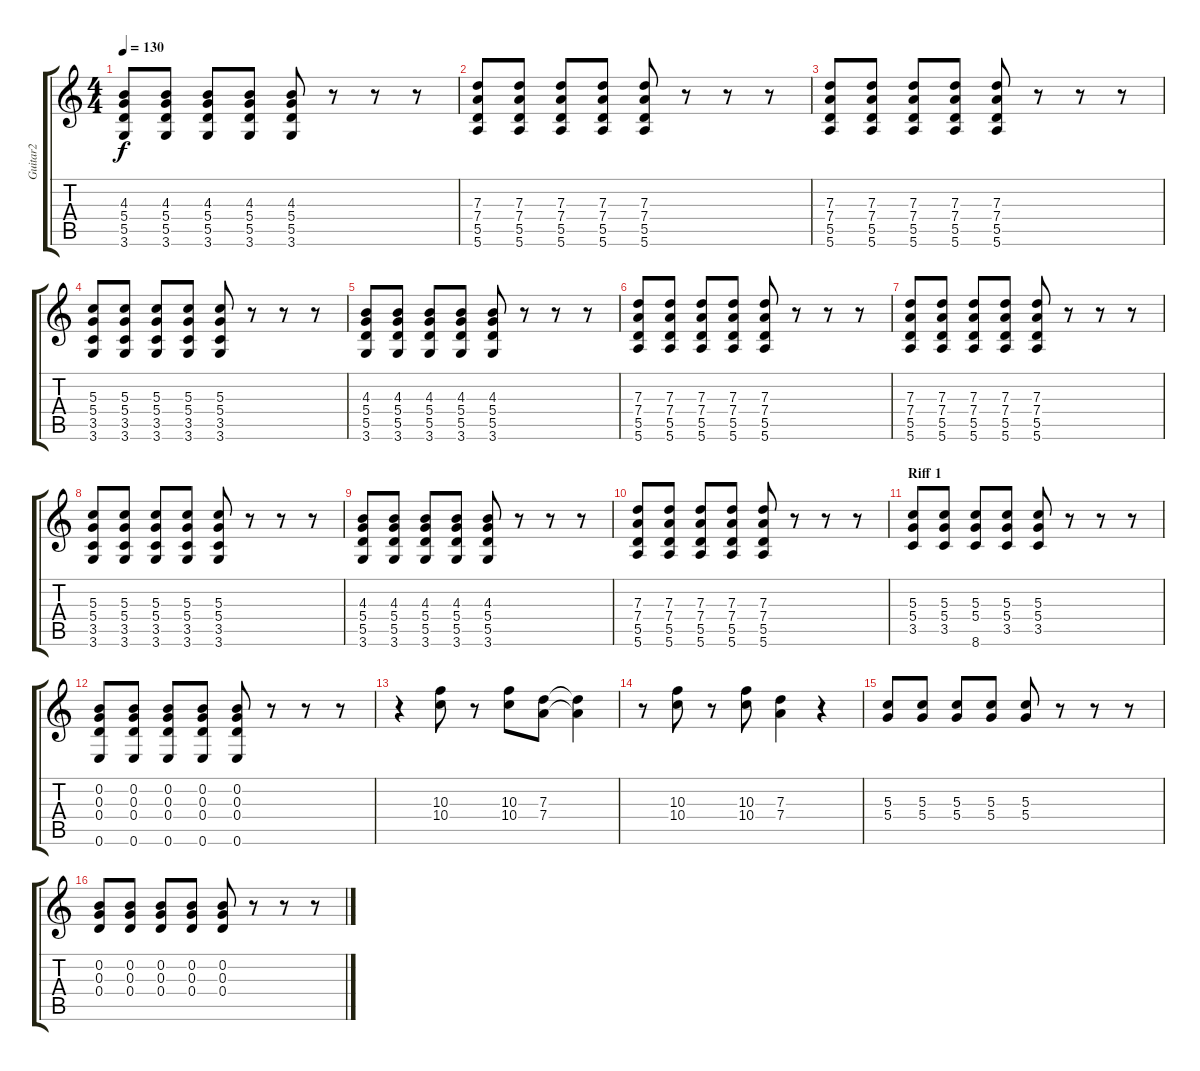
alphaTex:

\track ("Guitar2" "Guitar2") {instrument overdrivenguitar}
\staff {score tabs}
\tuning (E4 B3 G3 D3 A2 E2) {hide}
\ts (4 4)
\tempo 130
\clef g2
\ks c
(4.3 5.4 5.5 3.6).8{dy f} (4.3 5.4 5.5 3.6).8 (4.3 5.4 5.5 3.6).8 (4.3 5.4 5.5 3.6).8 (4.3 5.4 5.5 3.6).8 r.8 r.8 r.8 |
(7.3 7.4 5.5 5.6).8 (7.3 7.4 5.5 5.6).8 (7.3 7.4 5.5 5.6).8 (7.3 7.4 5.5 5.6).8 (7.3 7.4 5.5 5.6).8 r.8 r.8 r.8 |
(7.3 7.4 5.5 5.6).8 (7.3 7.4 5.5 5.6).8 (7.3 7.4 5.5 5.6).8 (7.3 7.4 5.5 5.6).8 (7.3 7.4 5.5 5.6).8 r.8 r.8 r.8 |
(5.3 5.4 3.5 3.6).8 (5.3 5.4 3.5 3.6).8 (5.3 5.4 3.5 3.6).8 (5.3 5.4 3.5 3.6).8 (5.3 5.4 3.5 3.6).8 r.8 r.8 r.8 |
(4.3 5.4 5.5 3.6).8 (4.3 5.4 5.5 3.6).8 (4.3 5.4 5.5 3.6).8 (4.3 5.4 5.5 3.6).8 (4.3 5.4 5.5 3.6).8 r.8 r.8 r.8 |
(7.3 7.4 5.5 5.6).8 (7.3 7.4 5.5 5.6).8 (7.3 7.4 5.5 5.6).8 (7.3 7.4 5.5 5.6).8 (7.3 7.4 5.5 5.6).8 r.8 r.8 r.8 |
(7.3 7.4 5.5 5.6).8 (7.3 7.4 5.5 5.6).8 (7.3 7.4 5.5 5.6).8 (7.3 7.4 5.5 5.6).8 (7.3 7.4 5.5 5.6).8 r.8 r.8 r.8 |
(5.3 5.4 3.5 3.6).8 (5.3 5.4 3.5 3.6).8 (5.3 5.4 3.5 3.6).8 (5.3 5.4 3.5 3.6).8 (5.3 5.4 3.5 3.6).8 r.8 r.8 r.8 |
(4.3 5.4 5.5 3.6).8 (4.3 5.4 5.5 3.6).8 (4.3 5.4 5.5 3.6).8 (4.3 5.4 5.5 3.6).8 (4.3 5.4 5.5 3.6).8 r.8 r.8 r.8 |
(7.3 7.4 5.5 5.6).8 (7.3 7.4 5.5 5.6).8 (7.3 7.4 5.5 5.6).8 (7.3 7.4 5.5 5.6).8 (7.3 7.4 5.5 5.6).8 r.8 r.8 r.8 |
\section ("" "Riff 1")
(5.3 5.4 3.5).8 (5.3 5.4 3.5).8 (5.3 5.4 8.6).8 (5.3 5.4 3.5).8 (5.3 5.4 3.5).8 r.8 r.8 r.8 |
(0.2 0.3 0.4 0.6).8 (0.2 0.3 0.4 0.6).8 (0.2 0.3 0.4 0.6).8 (0.2 0.3 0.4 0.6).8 (0.2 0.3 0.4 0.6).8 r.8 r.8 r.8 |
r.4 (10.3 10.4).8 r.8 (10.3 10.4).8 (7.3 7.4).8 (7.3{t} 7.4{t}).4 |
r.8 (10.3 10.4).8 r.8 (10.3 10.4).8 (7.3 7.4).4 r.4 |
(5.3 5.4).8 (5.3 5.4).8 (5.3 5.4).8 (5.3 5.4).8 (5.3 5.4).8 r.8 r.8 r.8 |
(0.2 0.3 0.4).8 (0.2 0.3 0.4).8 (0.2 0.3 0.4).8 (0.2 0.3 0.4).8 (0.2 0.3 0.4).8 r.8 r.8 r.8
